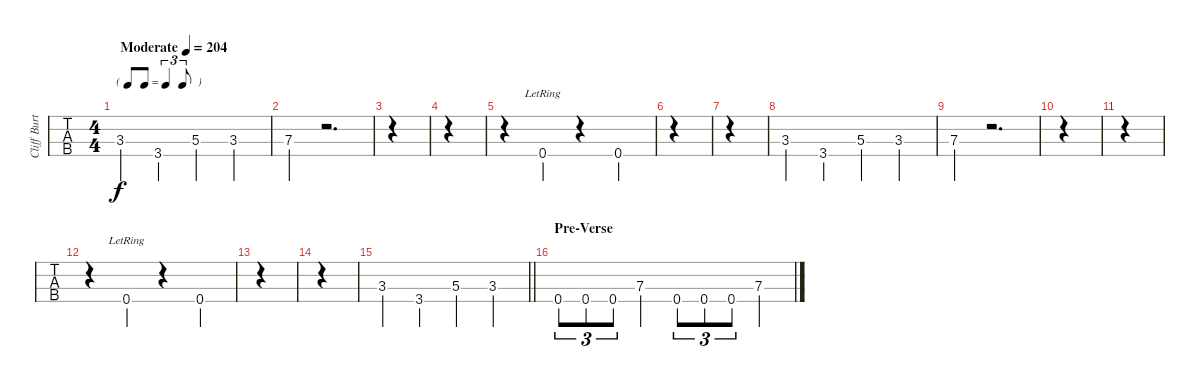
\track ("Cliff Burton/Jason Newsted" "Cliff Burt") {instrument electricbassfinger}
\staff {tabs}
\tuning (G2 D2 A1 E1) {hide}
\ts (4 4)
\tf triplet8th
\tempo (204 "Moderate")
\clef f4
\ks c
3.3.4{dy f instrument electricbassfinger} 3.4.4 5.3.4 3.3.4 |
7.3.4 r.2{d} |
|
|
r.4 0.4{lr}.4 r.4 0.4.4 |
|
|
3.3.4 3.4.4 5.3.4 3.3.4 |
7.3.4 r.2{d} |
|
|
r.4 0.4{lr}.4 r.4 0.4.4 |
|
|
\barLineRight lightlight
3.3.4 3.4.4 5.3.4 3.3.4 |
\section ("" "Pre-Verse")
0.4.8{tu (3 2)} 0.4.8{tu (3 2)} 0.4.8{tu (3 2)} 7.3.4 0.4.8{tu (3 2)} 0.4.8{tu (3 2)} 0.4.8{tu (3 2)} 7.3.4
